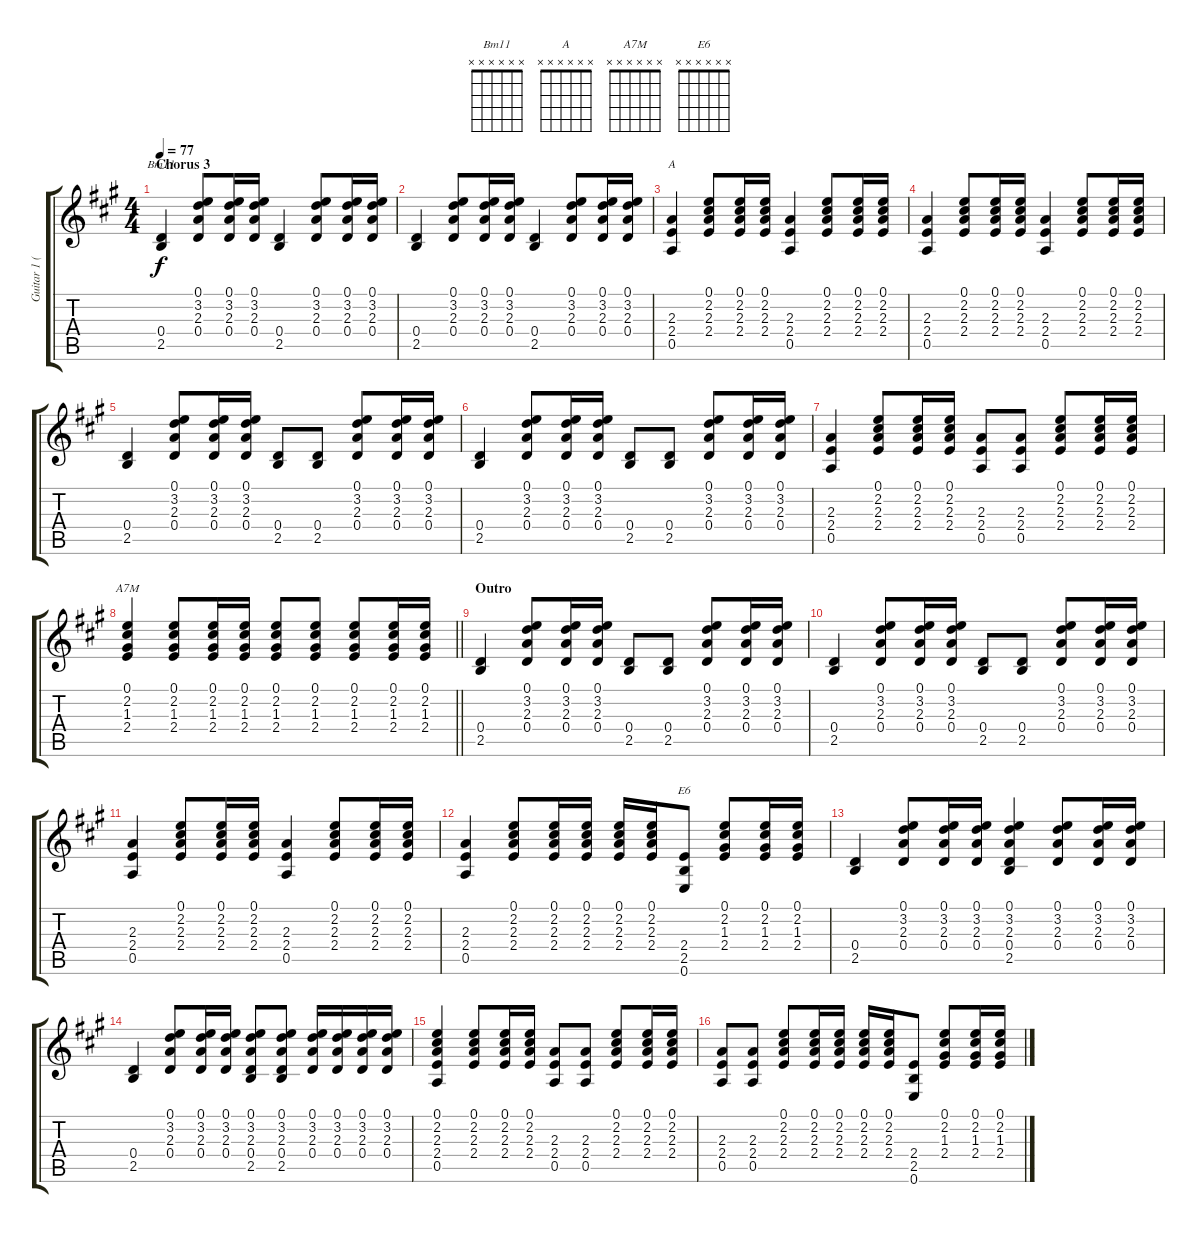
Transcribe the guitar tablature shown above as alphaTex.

\track ("Guitar 1 (Acoustic)" "Guitar 1 (") {instrument acousticguitarsteel}
\staff {score tabs}
\tuning (E4 B3 G3 D3 A2 E2) {hide}
\chord ("Bm11" x x x x x x)
\chord ("A" x x x x x x)
\chord ("A7M" x x x x x x)
\chord ("E6" x x x x x x)
\ts (4 4)
\section ("" "Chorus 3")
\tempo 77
\clef g2
\ks a
(0.4 2.5).4{ch "Bm11" dy f} (0.1 3.2 2.3 0.4).8 (0.1 3.2 2.3 0.4).16 (0.1 3.2 2.3 0.4).16 (0.4 2.5).4 (0.1 3.2 2.3 0.4).8 (0.1 3.2 2.3 0.4).16 (0.1 3.2 2.3 0.4).16 |
(0.4 2.5).4 (0.1 3.2 2.3 0.4).8 (0.1 3.2 2.3 0.4).16 (0.1 3.2 2.3 0.4).16 (0.4 2.5).4 (0.1 3.2 2.3 0.4).8 (0.1 3.2 2.3 0.4).16 (0.1 3.2 2.3 0.4).16 |
(2.3 2.4 0.5).4{ch "A"} (0.1 2.2 2.3 2.4).8 (0.1 2.2 2.3 2.4).16 (0.1 2.2 2.3 2.4).16 (2.3 2.4 0.5).4 (0.1 2.2 2.3 2.4).8 (0.1 2.2 2.3 2.4).16 (0.1 2.2 2.3 2.4).16 |
(2.3 2.4 0.5).4 (0.1 2.2 2.3 2.4).8 (0.1 2.2 2.3 2.4).16 (0.1 2.2 2.3 2.4).16 (2.3 2.4 0.5).4 (0.1 2.2 2.3 2.4).8 (0.1 2.2 2.3 2.4).16 (0.1 2.2 2.3 2.4).16 |
(0.4 2.5).4 (0.1 3.2 2.3 0.4).8 (0.1 3.2 2.3 0.4).16 (0.1 3.2 2.3 0.4).16 (0.4 2.5).8 (0.4 2.5).8 (0.1 3.2 2.3 0.4).8 (0.1 3.2 2.3 0.4).16 (0.1 3.2 2.3 0.4).16 |
(0.4 2.5).4 (0.1 3.2 2.3 0.4).8 (0.1 3.2 2.3 0.4).16 (0.1 3.2 2.3 0.4).16 (0.4 2.5).8 (0.4 2.5).8 (0.1 3.2 2.3 0.4).8 (0.1 3.2 2.3 0.4).16 (0.1 3.2 2.3 0.4).16 |
(2.3 2.4 0.5).4 (0.1 2.2 2.3 2.4).8 (0.1 2.2 2.3 2.4).16 (0.1 2.2 2.3 2.4).16 (2.3 2.4 0.5).8 (2.3 2.4 0.5).8 (0.1 2.2 2.3 2.4).8 (0.1 2.2 2.3 2.4).16 (0.1 2.2 2.3 2.4).16 |
\barLineRight lightlight
(0.1 2.2 1.3 2.4).4{ch "A7M"} (0.1 2.2 1.3 2.4).8 (0.1 2.2 1.3 2.4).16 (0.1 2.2 1.3 2.4).16 (0.1 2.2 1.3 2.4).8 (0.1 2.2 1.3 2.4).8 (0.1 2.2 1.3 2.4).8 (0.1 2.2 1.3 2.4).16 (0.1 2.2 1.3 2.4).16 |
\section ("" "Outro")
(0.4 2.5).4 (0.1 3.2 2.3 0.4).8 (0.1 3.2 2.3 0.4).16 (0.1 3.2 2.3 0.4).16 (0.4 2.5).8 (0.4 2.5).8 (0.1 3.2 2.3 0.4).8 (0.1 3.2 2.3 0.4).16 (0.1 3.2 2.3 0.4).16 |
(0.4 2.5).4 (0.1 3.2 2.3 0.4).8 (0.1 3.2 2.3 0.4).16 (0.1 3.2 2.3 0.4).16 (0.4 2.5).8 (0.4 2.5).8 (0.1 3.2 2.3 0.4).8 (0.1 3.2 2.3 0.4).16 (0.1 3.2 2.3 0.4).16 |
(2.3 2.4 0.5).4 (0.1 2.2 2.3 2.4).8 (0.1 2.2 2.3 2.4).16 (0.1 2.2 2.3 2.4).16 (2.3 2.4 0.5).4 (0.1 2.2 2.3 2.4).8 (0.1 2.2 2.3 2.4).16 (0.1 2.2 2.3 2.4).16 |
(2.3 2.4 0.5).4 (0.1 2.2 2.3 2.4).8 (0.1 2.2 2.3 2.4).16 (0.1 2.2 2.3 2.4).16 (0.1 2.2 2.3 2.4).16 (0.1 2.2 2.3 2.4).16 (2.4 2.5 0.6).8{ch "E6"} (0.1 2.2 1.3 2.4).8 (0.1 2.2 1.3 2.4).16 (0.1 2.2 1.3 2.4).16 |
(0.4 2.5).4 (0.1 3.2 2.3 0.4).8 (0.1 3.2 2.3 0.4).16 (0.1 3.2 2.3 0.4).16 (0.1 3.2 2.3 0.4 2.5).4 (0.1 3.2 2.3 0.4).8 (0.1 3.2 2.3 0.4).16 (0.1 3.2 2.3 0.4).16 |
(0.4 2.5).4 (0.1 3.2 2.3 0.4).8 (0.1 3.2 2.3 0.4).16 (0.1 3.2 2.3 0.4).16 (0.1 3.2 2.3 0.4 2.5).8 (0.1 3.2 2.3 0.4 2.5).8 (0.1 3.2 2.3 0.4).16 (0.1 3.2 2.3 0.4).16 (0.1 3.2 2.3 0.4).16 (0.1 3.2 2.3 0.4).16 |
(0.1 2.2 2.3 2.4 0.5).4 (0.1 2.2 2.3 2.4).8 (0.1 2.2 2.3 2.4).16 (0.1 2.2 2.3 2.4).16 (2.3 2.4 0.5).8 (2.3 2.4 0.5).8 (0.1 2.2 2.3 2.4).8 (0.1 2.2 2.3 2.4).16 (0.1 2.2 2.3 2.4).16 |
(2.3 2.4 0.5).8 (2.3 2.4 0.5).8 (0.1 2.2 2.3 2.4).8 (0.1 2.2 2.3 2.4).16 (0.1 2.2 2.3 2.4).16 (0.1 2.2 2.3 2.4).16 (0.1 2.2 2.3 2.4).16 (2.4 2.5 0.6).8 (0.1 2.2 1.3 2.4).8 (0.1 2.2 1.3 2.4).16 (0.1 2.2 1.3 2.4).16
